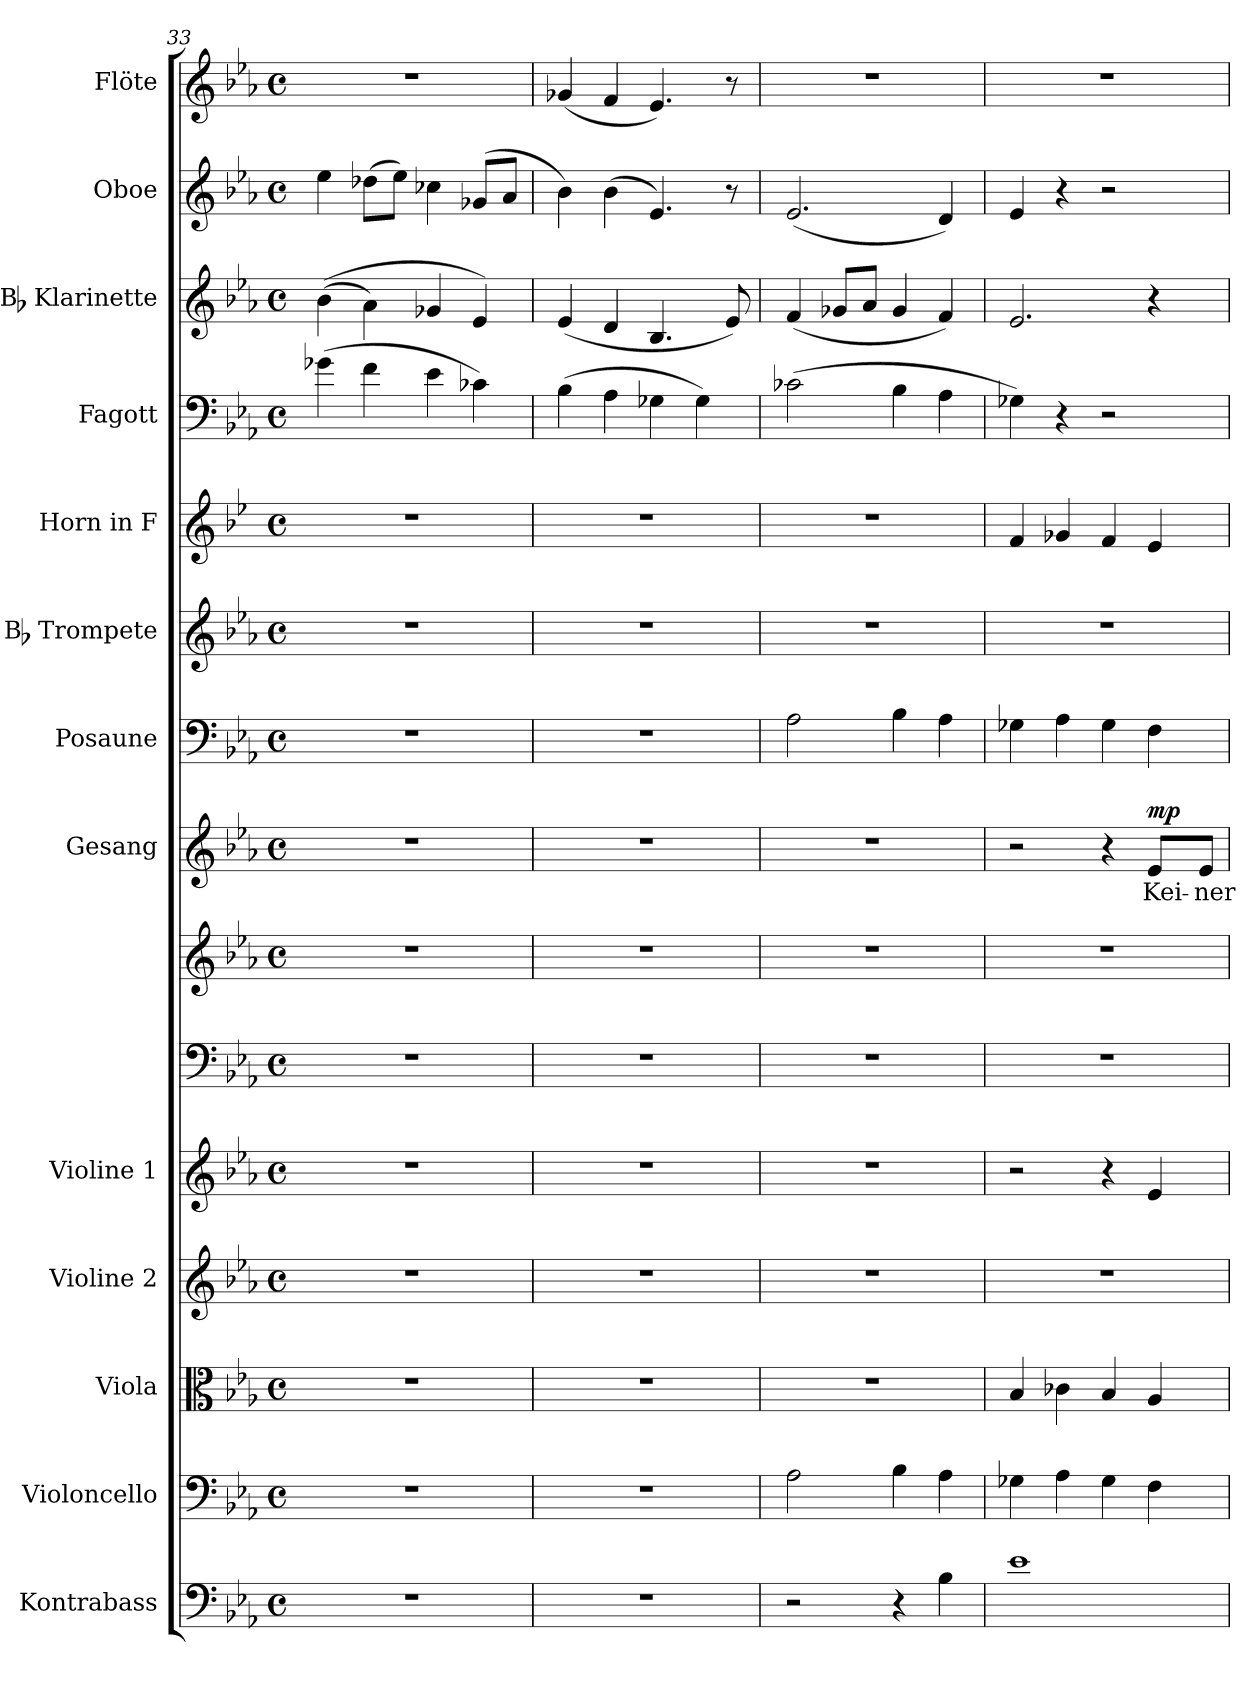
**kern	**kern	**kern	**kern	**kern	**kern	**kern	**kern	**text	**dynam	**kern	**kern	**kern	**kern	**kern	**kern	**kern
*part14	*part13	*part12	*part11	*part10	*part9	*part9	*part8	*part8	*part8	*part7	*part6	*part5	*part4	*part3	*part2	*part1
*staff15	*staff14	*staff13	*staff12	*staff11	*staff10	*staff9	*staff8	*staff8	*staff8	*staff7	*staff6	*staff5	*staff4	*staff3	*staff2	*staff1
*I"Kontrabass	*I"Violoncello	*I"Viola	*I"Violine 2	*I"Violine 1	*	*	*I"Gesang	*	*	*I"Posaune	*I"Bb Trompete	*I"Horn in F	*I"Fagott	*I"Bb Klarinette	*I"Oboe	*I"Flöte
*I'Kb.	*I'Vlc.	*I'Vla	*I'Vl. 2	*I'Vl. 1	*	*	*I'Ges.	*	*	*I'Pos.	*I'Bb Tr.	*I'Hr.	*I'Fag.	*I'Bb Kl.	*I'Ob.	*I'Fl.
*clefF4	*clefF4	*clefC3	*clefG2	*clefG2	*clefF4	*clefG2	*clefG2	*	*	*clefF4	*clefG2	*clefG2	*clefF4	*clefG2	*clefG2	*clefG2
*	*	*	*	*	*	*	*	*	*	*	*ITrd8c14	*ITrd4c7	*	*ITrd8c14	*	*
*k[b-e-a-]	*k[b-e-a-]	*k[b-e-a-]	*k[b-e-a-]	*k[b-e-a-]	*k[b-e-a-]	*k[b-e-a-]	*k[b-e-a-]	*	*	*k[b-e-a-]	*k[b-e-a-]	*k[b-e-a-]	*k[b-e-a-]	*k[b-e-a-]	*k[b-e-a-]	*k[b-e-a-]
*E-:	*E-:	*E-:	*E-:	*E-:	*E-:	*E-:	*E-:	*	*	*E-:	*E-:	*E-:	*E-:	*E-:	*E-:	*E-:
*M4/4	*M4/4	*M4/4	*M4/4	*M4/4	*M4/4	*M4/4	*M4/4	*	*	*M4/4	*M4/4	*M4/4	*M4/4	*M4/4	*M4/4	*M4/4
*met(c)	*met(c)	*met(c)	*met(c)	*met(c)	*met(c)	*met(c)	*met(c)	*	*	*met(c)	*met(c)	*met(c)	*met(c)	*met(c)	*met(c)	*met(c)
=33	=33	=33	=33	=33	=33	=33	=33	=33	=33	=33	=33	=33	=33	=33	=33	=33
1r	1r	1r	1r	1r	1r	1r	1r	.	.	1r	1r	1r	(>4g-X\	(>(>4B-\	4ee-\	1r
.	.	.	.	.	.	.	.	.	.	.	.	.	4f\	4A-\)	(>8dd-X\L	.
.	.	.	.	.	.	.	.	.	.	.	.	.	.	.	8ee-\J)	.
.	.	.	.	.	.	.	.	.	.	.	.	.	4e-\	4G-X/	4cc-X\	.
.	.	.	.	.	.	.	.	.	.	.	.	.	4c-X\)	4E-/)	(>8g-X/L	.
.	.	.	.	.	.	.	.	.	.	.	.	.	.	.	8a-/J	.
=34	=34	=34	=34	=34	=34	=34	=34	=34	=34	=34	=34	=34	=34	=34	=34	=34
1r	1r	1r	1r	1r	1r	1r	1r	.	.	1r	1r	1r	(>4B-\	(<4E-/	4b-\)	(<4g-X/
.	.	.	.	.	.	.	.	.	.	.	.	.	4A-\	4D/	(>4b-\	4f/
.	.	.	.	.	.	.	.	.	.	.	.	.	4G-X\	4.BB-/	4.e-/)	4.e-/)
.	.	.	.	.	.	.	.	.	.	.	.	.	4G-\)	.	.	.
.	.	.	.	.	.	.	.	.	.	.	.	.	.	8E-/)	8r	8r
=35	=35	=35	=35	=35	=35	=35	=35	=35	=35	=35	=35	=35	=35	=35	=35	=35
2r	2A-\	1r	1r	1r	1r	1r	1r	.	.	2A-\	1r	1r	(>2c-X\	(<4F/	(<2.e-/	1r
.	.	.	.	.	.	.	.	.	.	.	.	.	.	8G-X/L	.	.
.	.	.	.	.	.	.	.	.	.	.	.	.	.	8A-/J	.	.
4r	4B-\	.	.	.	.	.	.	.	.	4B-\	.	.	4B-\	4G-/	.	.
4B-\	4A-\	.	.	.	.	.	.	.	.	4A-\	.	.	4A-\	4F/)	4d/)	.
=36	=36	=36	=36	=36	=36	=36	=36	=36	=36	=36	=36	=36	=36	=36	=36	=36
1e-	4G-X\	4B-/	1r	2r	1r	1r	2r	.	.	4G-X\	1r	4B-/	4G-X\)	2.E-/	4e-/	1r
.	4A-\	4c-X\	.	.	.	.	.	.	.	4A-\	.	4c-X/	4r	.	4r	.
.	4G-\	4B-/	.	4r	.	.	4r	.	.	4G-\	.	4B-/	2r	.	2r	.
!	!	!	!	!	!	!	!	!LO:LY:b	!LO:DY:a	!	!	!	!	!	!	!
.	4F\	4A-/	.	4e-/	.	.	8e-/L	Kei-	mp	4F\	.	4A-/	.	4r	.	.
!	!	!	!	!	!	!	!	!LO:LY:b	!	!	!	!	!	!	!	!
.	.	.	.	.	.	.	8e-/J	-ner	.	.	.	.	.	.	.	.
=	=	=	=	=	=	=	=	=	=	=	=	=	=	=	=	=
*-	*-	*-	*-	*-	*-	*-	*-	*-	*-	*-	*-	*-	*-	*-	*-	*-
